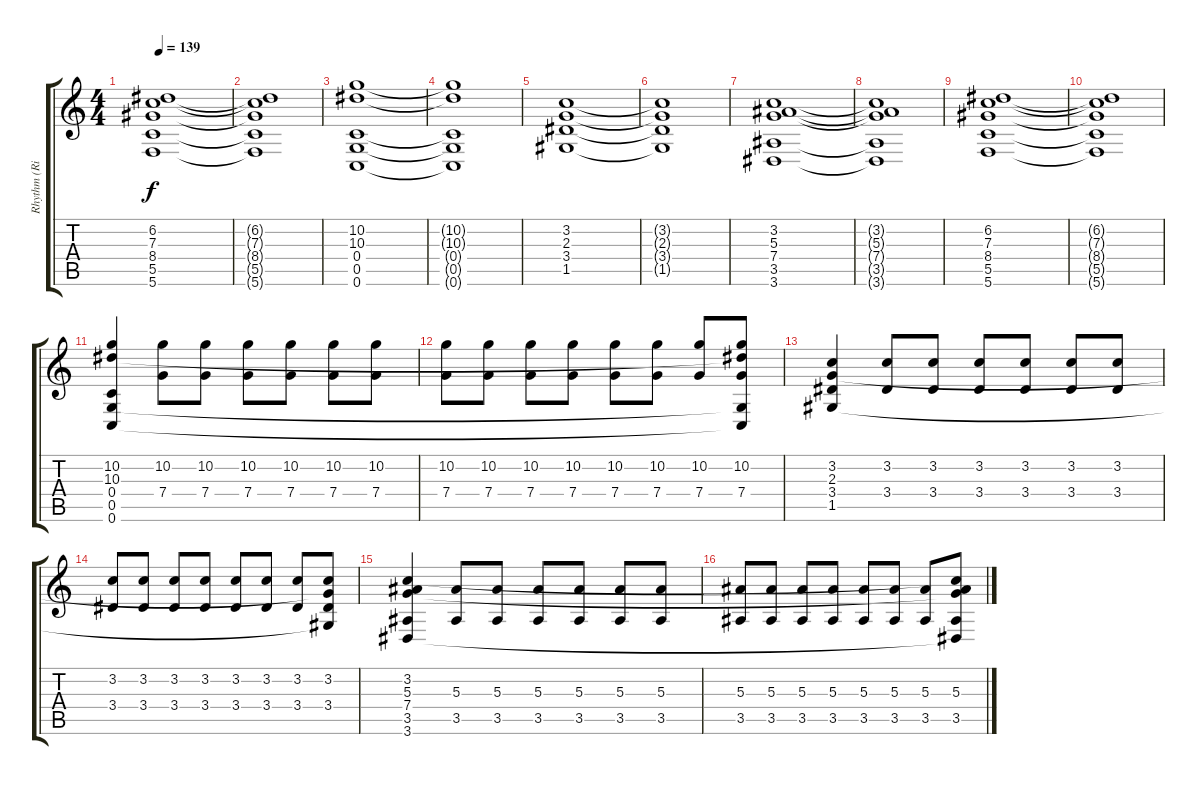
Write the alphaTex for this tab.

\track ("Rhythm (Right)" "Rhythm (Ri") {instrument distortionguitar}
\staff {score tabs}
\tuning (D4 A3 F3 C3 G2 C2) {hide}
\ts (4 4)
\tempo 139
\clef g2
\ks c
(6.2 7.3 8.4 5.5 5.6).1{dy f} |
(6.2{t} 7.3{t} 8.4{t} 5.5{t} 5.6{t}).1 |
(10.2 10.3 0.4 0.5 0.6).1 |
(10.2{t} 10.3{t} 0.4{t} 0.5{t} 0.6{t}).1 |
(3.2 2.3 3.4 1.5).1 |
(3.2{t} 2.3{t} 3.4{t} 1.5{t}).1 |
(3.2 5.3 7.4 3.5 3.6).1 |
(3.2{t} 5.3{t} 7.4{t} 3.5{t} 3.6{t}).1 |
(6.2 7.3 8.4 5.5 5.6).1 |
(6.2{t} 7.3{t} 8.4{t} 5.5{t} 5.6{t}).1 |
(10.2 10.3 0.4 0.5 0.6).4 (10.2 7.4).8 (10.2 7.4).8 (10.2 7.4).8 (10.2 7.4).8 (10.2 7.4).8 (10.2 7.4).8 |
(10.2 7.4).8 (10.2 7.4).8 (10.2 7.4).8 (10.2 7.4).8 (10.2 7.4).8 (10.2 7.4).8 (10.2 7.4).8 (10.2 10.3{t} 7.4 0.5{t} 0.6{t}).8 |
(3.2 2.3 3.4 1.5).4 (3.2 3.4).8 (3.2 3.4).8 (3.2 3.4).8 (3.2 3.4).8 (3.2 3.4).8 (3.2 3.4).8 |
(3.2 3.4).8 (3.2 3.4).8 (3.2 3.4).8 (3.2 3.4).8 (3.2 3.4).8 (3.2 3.4).8 (3.2 3.4).8 (3.2 2.3{t} 3.4 1.5{t}).8 |
(3.2 5.3 7.4 3.5 3.6).4 (5.3 3.5).8 (5.3 3.5).8 (5.3 3.5).8 (5.3 3.5).8 (5.3 3.5).8 (5.3 3.5).8 |
(5.3 3.5).8 (5.3 3.5).8 (5.3 3.5).8 (5.3 3.5).8 (5.3 3.5).8 (5.3 3.5).8 (5.3 3.5).8 (3.2{t} 5.3 7.4{t} 3.5 3.6{t}).8
